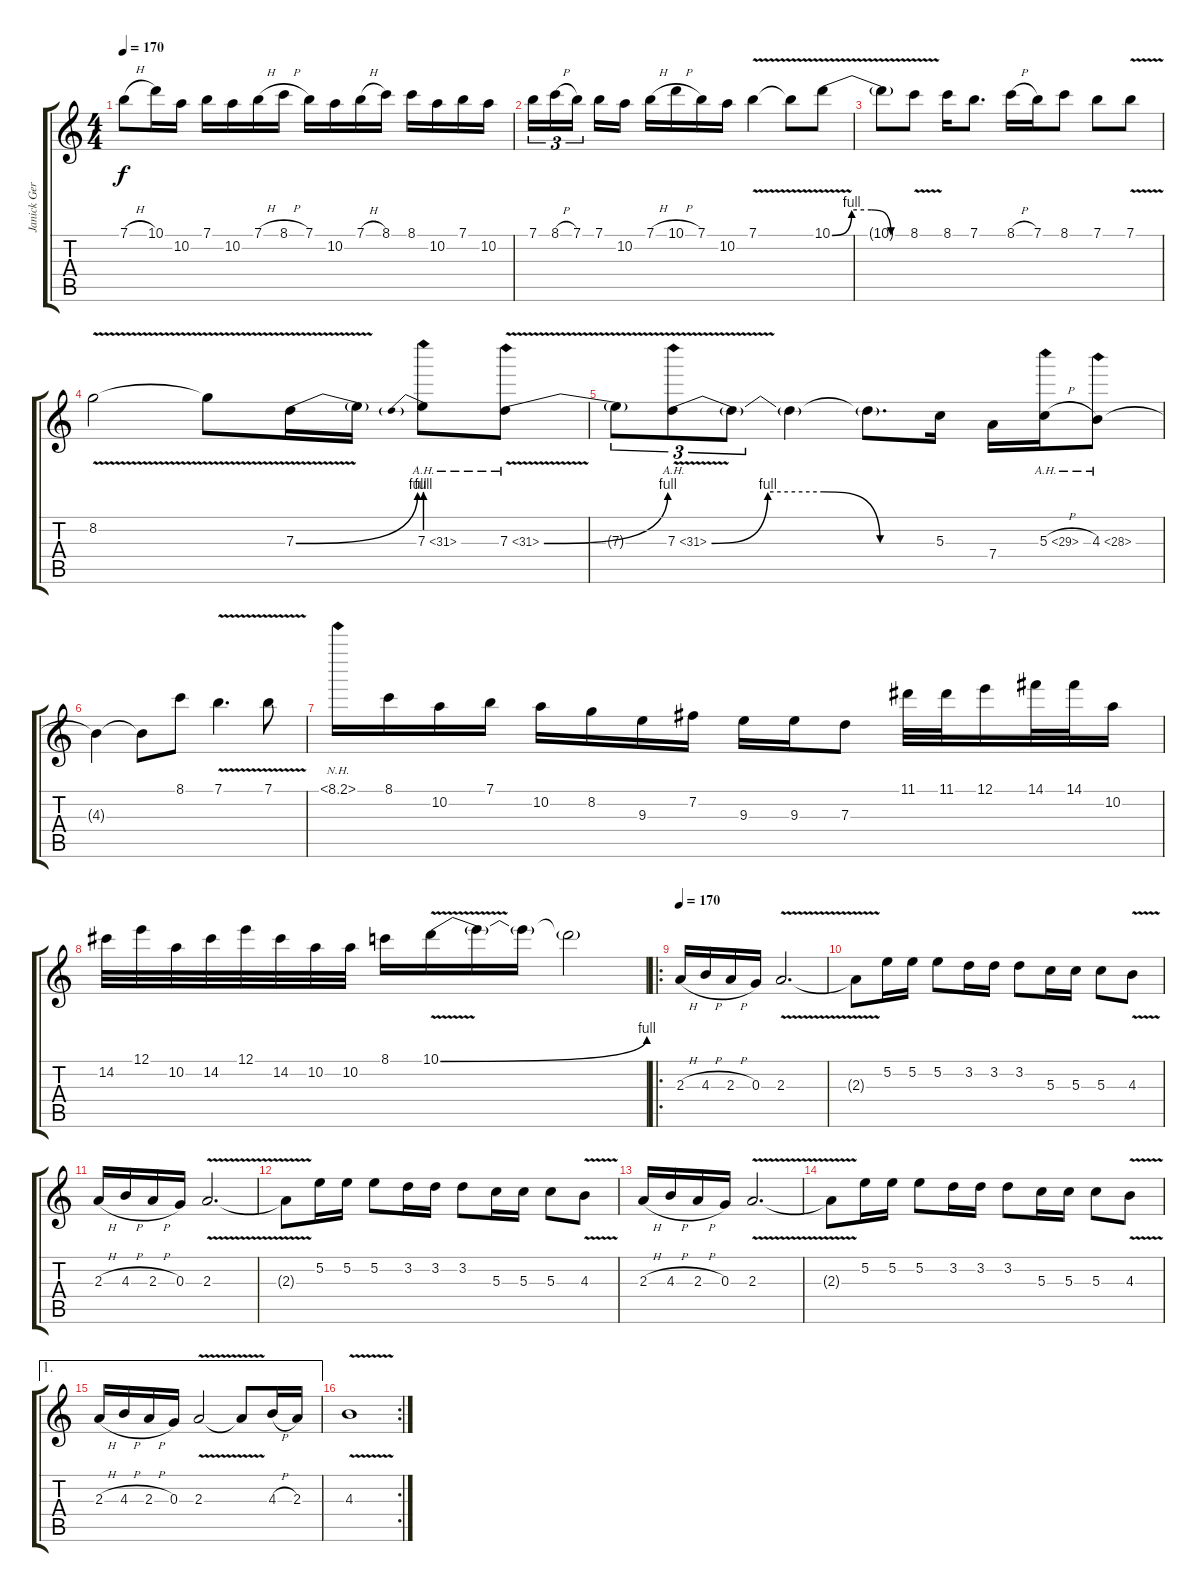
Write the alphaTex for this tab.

\track ("Janick Gers" "Janick Ger") {instrument distortionguitar}
\staff {score tabs}
\tuning (E4 B3 G3 D3 A2 E2) {hide}
\ts (4 4)
\tempo 170
\clef g2
\ks c
7.1{h}.8{dy f} 10.1.16 10.2.16 7.1.16 10.2.16 7.1{h}.16 8.1{h}.16 7.1.16 10.2.16 7.1{h}.16 8.1.16 8.1.16 10.2.16 7.1.16 10.2.16 |
7.1.16{tu (3 2)} 8.1{h}.16{tu (3 2)} 7.1.16{tu (3 2) beam splitsecondary} 7.1.16 10.2.16 7.1{h}.16 10.1{h}.16 7.1.16 10.2.16 7.1{v}.4 7.1{t}.8 10.1{be (custom 0 0 15 4 30 4 45 0 60 0) v}.8 |
10.1{t}.8 8.1{v}.8 8.1.16 7.1.8{d} 8.1{h}.16 7.1.16 8.1.8 7.1.8 7.1{v}.8 |
8.2{v}.2 8.2{t}.8 7.3{be (bend 0 0 60 4) v}.16 7.3{t}.16 7.3{be (prebend 0 4 60 4) ah 24}.8 7.3{be (bend 0 0 60 4) ah 24 v}.8 |
7.3{t}.8{tu (3 2)} 7.3{be (custom 0 0 15 4 30 4 45 0 60 0) ah 24 v}.8{tu (3 2)} 7.3{t}.8{tu (3 2)} 7.3{t}.4 7.3{t}.8{d} 5.3.16 7.4.16 5.3{ah 24 h}.16 4.3{ah 24}.8 |
4.3{t}.4 4.3{t}.8 8.1.8 7.1{v}.4{d} 7.1{v}.8 |
8.1{nh}.16 8.1.16 10.2.16 7.1.16 10.2.16 8.2.16 9.3.16 7.2.16 9.3.16 9.3.16 7.3.8 11.1.32 11.1.32 12.1.16 14.1.32 14.1.32 10.2.16 |
14.2.32 12.1.32 10.2.32 14.2.32 12.1.32 14.2.32 10.2.32 10.2.32 8.1.16 10.1{be (bend 0 0 60 4) v}.16 10.1{t}.16 10.1{t}.16 10.1{t}.2 |
\ro
\tempo 170
2.3{h}.16 4.3{h}.16 2.3{h}.16 0.3.16 2.3{v}.2{d} |
2.3{t}.8 5.2.16 5.2.16 5.2.8 3.2.16 3.2.16 3.2.8 5.3.16 5.3.16 5.3.8 4.3{v}.8 |
2.3{h}.16 4.3{h}.16 2.3{h}.16 0.3.16 2.3{v}.2{d} |
2.3{t}.8 5.2.16 5.2.16 5.2.8 3.2.16 3.2.16 3.2.8 5.3.16 5.3.16 5.3.8 4.3{v}.8 |
2.3{h}.16 4.3{h}.16 2.3{h}.16 0.3.16 2.3{v}.2{d} |
2.3{t}.8 5.2.16 5.2.16 5.2.8 3.2.16 3.2.16 3.2.8 5.3.16 5.3.16 5.3.8 4.3{v}.8 |
\ae 1
2.3{h}.16 4.3{h}.16 2.3{h}.16 0.3.16 2.3{v}.2 2.3{t}.8 4.3{h}.16 2.3.16 |
\rc 2
4.3{v}.1
